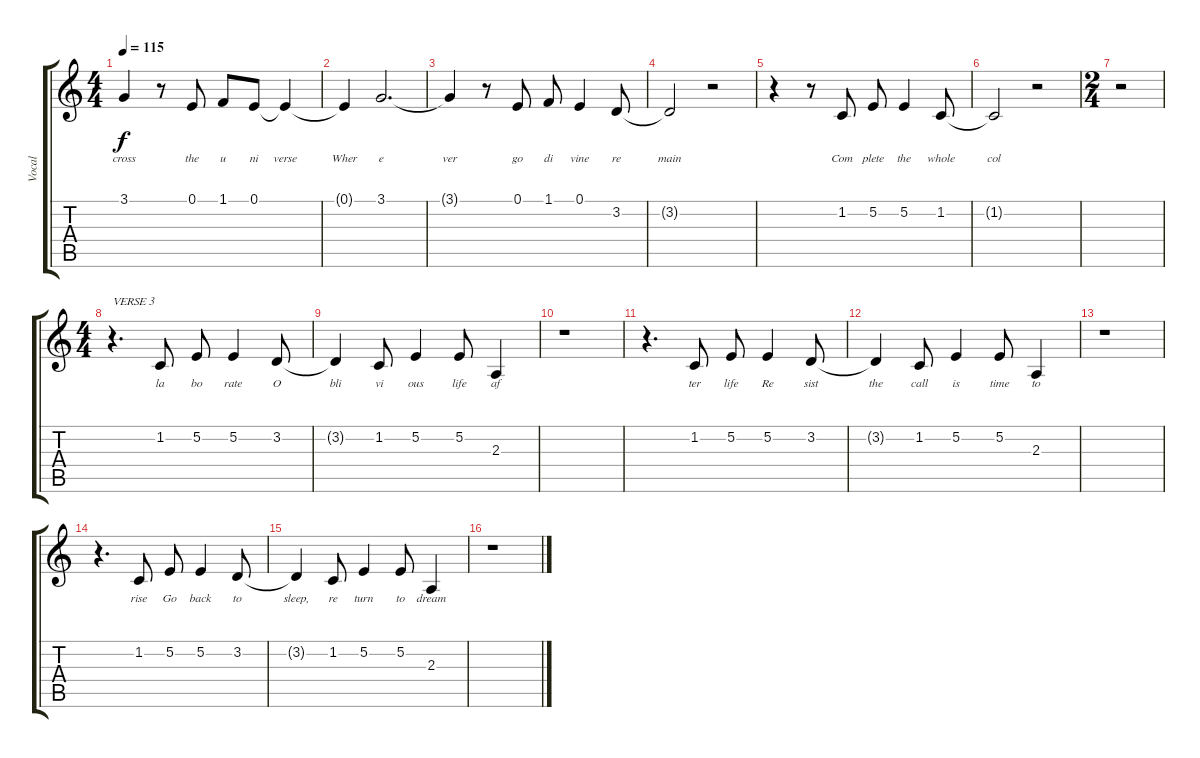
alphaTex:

\track ("Vocal" "Vocal") {instrument acousticgrandpiano}
\staff {score tabs}
\tuning (E4 B3 G3 D3 A2 E2) {hide}
\ts (4 4)
\tempo 115
\clef g2
\ks c
3.1{t}.4{lyrics (0 "cross") lyrics (1 "") lyrics (2 "") lyrics (3 "") lyrics (4 "") dy f} r.8 0.1.8{lyrics (0 "the") lyrics (1 "") lyrics (2 "") lyrics (3 "") lyrics (4 "")} 1.1.8{lyrics (0 "u") lyrics (1 "") lyrics (2 "") lyrics (3 "") lyrics (4 "")} 0.1.8{lyrics (0 "ni") lyrics (1 "") lyrics (2 "") lyrics (3 "") lyrics (4 "")} 0.1{t}.4{lyrics (0 "verse") lyrics (1 "") lyrics (2 "") lyrics (3 "") lyrics (4 "")} |
0.1{t}.4{lyrics (0 "Wher") lyrics (1 "") lyrics (2 "") lyrics (3 "") lyrics (4 "")} 3.1.2{d lyrics (0 "e") lyrics (1 "") lyrics (2 "") lyrics (3 "") lyrics (4 "")} |
3.1{t}.4{lyrics (0 "ver") lyrics (1 "") lyrics (2 "") lyrics (3 "") lyrics (4 "")} r.8 0.1.8{lyrics (0 "go") lyrics (1 "") lyrics (2 "") lyrics (3 "") lyrics (4 "")} 1.1.8{lyrics (0 "di") lyrics (1 "") lyrics (2 "") lyrics (3 "") lyrics (4 "")} 0.1.4{lyrics (0 "vine") lyrics (1 "") lyrics (2 "") lyrics (3 "") lyrics (4 "")} 3.2.8{lyrics (0 "re") lyrics (1 "") lyrics (2 "") lyrics (3 "") lyrics (4 "")} |
3.2{t}.2{lyrics (0 "main") lyrics (1 "") lyrics (2 "") lyrics (3 "") lyrics (4 "")} r.2 |
r.4 r.8 1.2.8{lyrics (0 "Com") lyrics (1 "") lyrics (2 "") lyrics (3 "") lyrics (4 "")} 5.2.8{lyrics (0 "plete") lyrics (1 "") lyrics (2 "") lyrics (3 "") lyrics (4 "")} 5.2.4{lyrics (0 "the") lyrics (1 "") lyrics (2 "") lyrics (3 "") lyrics (4 "")} 1.2.8{lyrics (0 "whole") lyrics (1 "") lyrics (2 "") lyrics (3 "") lyrics (4 "")} |
1.2{t}.2{lyrics (0 "col") lyrics (1 "") lyrics (2 "") lyrics (3 "") lyrics (4 "")} r.2 |
\ts (2 4)
r.2 |
\ts (4 4)
r.4{d txt "VERSE 3"} 1.2.8{lyrics (0 "la") lyrics (1 "") lyrics (2 "") lyrics (3 "") lyrics (4 "")} 5.2.8{lyrics (0 "bo") lyrics (1 "") lyrics (2 "") lyrics (3 "") lyrics (4 "")} 5.2.4{lyrics (0 "rate") lyrics (1 "") lyrics (2 "") lyrics (3 "") lyrics (4 "")} 3.2.8{lyrics (0 "O") lyrics (1 "") lyrics (2 "") lyrics (3 "") lyrics (4 "")} |
3.2{t}.4{lyrics (0 "bli") lyrics (1 "") lyrics (2 "") lyrics (3 "") lyrics (4 "")} 1.2.8{lyrics (0 "vi") lyrics (1 "") lyrics (2 "") lyrics (3 "") lyrics (4 "")} 5.2.4{lyrics (0 "ous") lyrics (1 "") lyrics (2 "") lyrics (3 "") lyrics (4 "")} 5.2.8{lyrics (0 "life") lyrics (1 "") lyrics (2 "") lyrics (3 "") lyrics (4 "")} 2.3.4{lyrics (0 "af") lyrics (1 "") lyrics (2 "") lyrics (3 "") lyrics (4 "")} |
r.1 |
r.4{d} 1.2.8{lyrics (0 "ter") lyrics (1 "") lyrics (2 "") lyrics (3 "") lyrics (4 "")} 5.2.8{lyrics (0 "life") lyrics (1 "") lyrics (2 "") lyrics (3 "") lyrics (4 "")} 5.2.4{lyrics (0 "Re") lyrics (1 "") lyrics (2 "") lyrics (3 "") lyrics (4 "")} 3.2.8{lyrics (0 "sist") lyrics (1 "") lyrics (2 "") lyrics (3 "") lyrics (4 "")} |
3.2{t}.4{lyrics (0 "the") lyrics (1 "") lyrics (2 "") lyrics (3 "") lyrics (4 "")} 1.2.8{lyrics (0 "call") lyrics (1 "") lyrics (2 "") lyrics (3 "") lyrics (4 "")} 5.2.4{lyrics (0 "is") lyrics (1 "") lyrics (2 "") lyrics (3 "") lyrics (4 "")} 5.2.8{lyrics (0 "time") lyrics (1 "") lyrics (2 "") lyrics (3 "") lyrics (4 "")} 2.3.4{lyrics (0 "to") lyrics (1 "") lyrics (2 "") lyrics (3 "") lyrics (4 "")} |
r.1 |
r.4{d} 1.2.8{lyrics (0 "rise") lyrics (1 "") lyrics (2 "") lyrics (3 "") lyrics (4 "")} 5.2.8{lyrics (0 "Go") lyrics (1 "") lyrics (2 "") lyrics (3 "") lyrics (4 "")} 5.2.4{lyrics (0 "back") lyrics (1 "") lyrics (2 "") lyrics (3 "") lyrics (4 "")} 3.2.8{lyrics (0 "to") lyrics (1 "") lyrics (2 "") lyrics (3 "") lyrics (4 "")} |
3.2{t}.4{lyrics (0 "sleep,") lyrics (1 "") lyrics (2 "") lyrics (3 "") lyrics (4 "")} 1.2.8{lyrics (0 "re") lyrics (1 "") lyrics (2 "") lyrics (3 "") lyrics (4 "")} 5.2.4{lyrics (0 "turn") lyrics (1 "") lyrics (2 "") lyrics (3 "") lyrics (4 "")} 5.2.8{lyrics (0 "to") lyrics (1 "") lyrics (2 "") lyrics (3 "") lyrics (4 "")} 2.3.4{lyrics (0 "dream") lyrics (1 "") lyrics (2 "") lyrics (3 "") lyrics (4 "")} |
r.1
